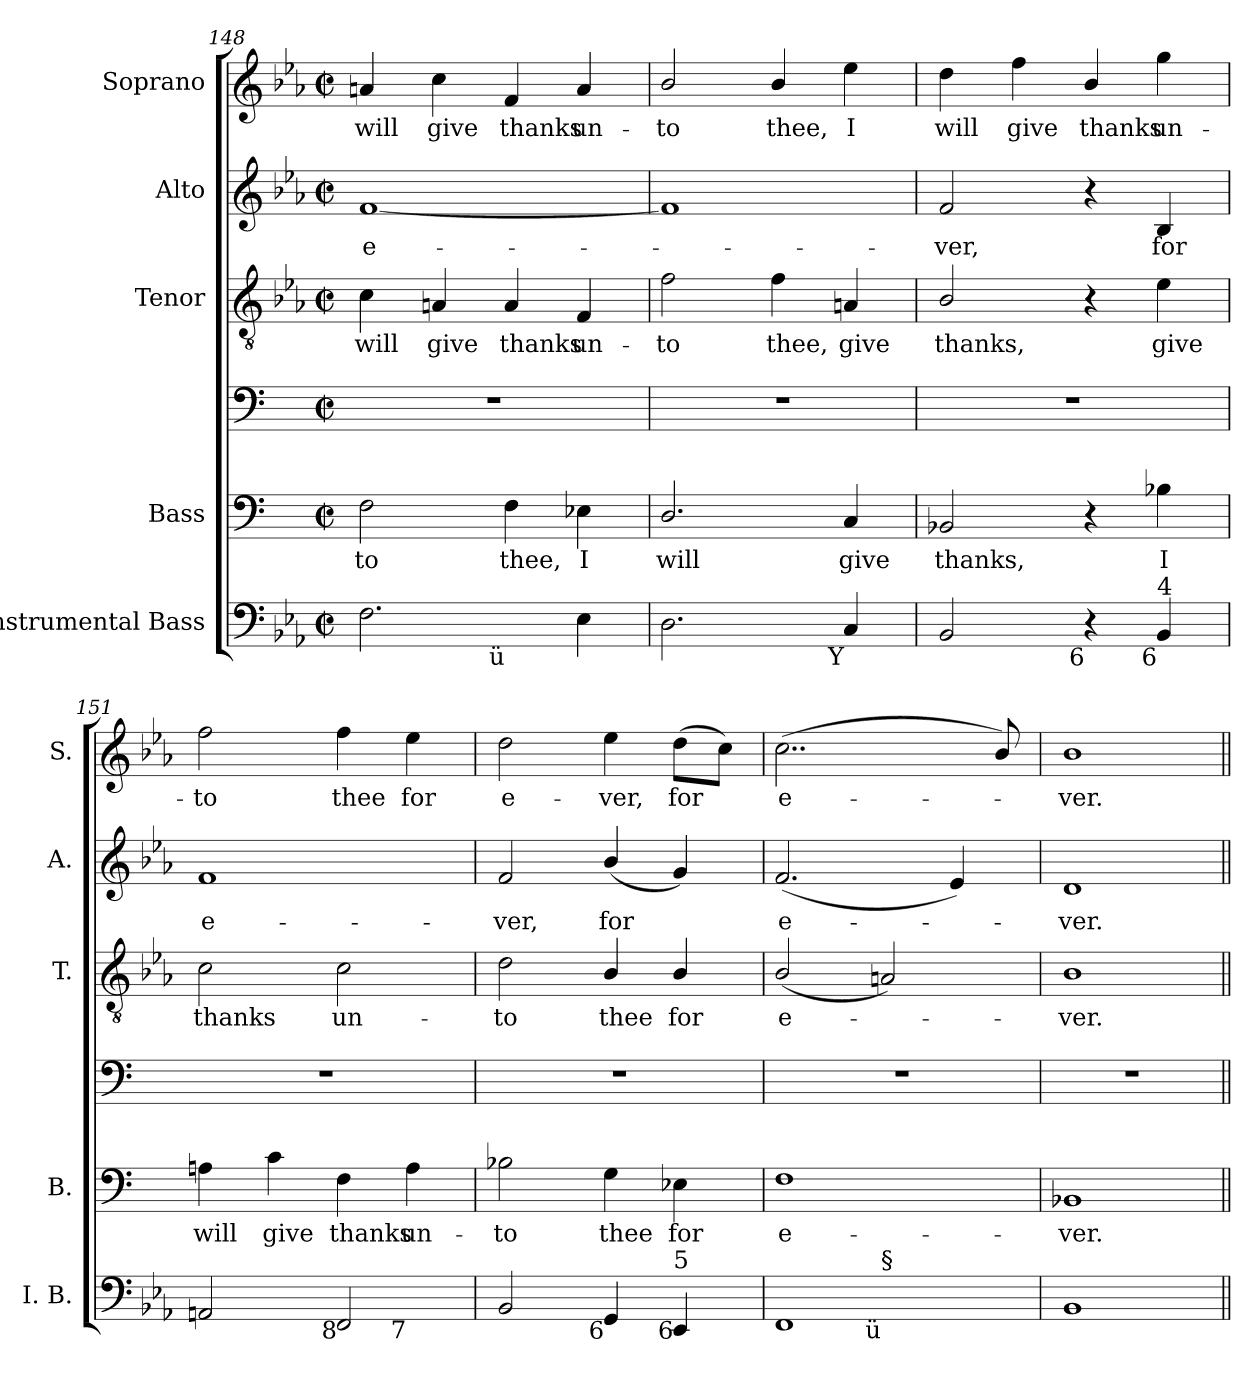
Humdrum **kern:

**kern	**kern	**text	**kern	**kern	**text	**kern	**text	**kern	**text
*part5	*part4	*part4	*part4	*part3	*part3	*part2	*part2	*part1	*part1
*staff6	*staff5	*staff5	*staff4	*staff3	*staff3	*staff2	*staff2	*staff1	*staff1
*I"Instrumental Bass	*I"Bass	*	*	*I"Tenor	*	*I"Alto	*	*I"Soprano	*
*I'I. B.	*I'B.	*	*	*I'T.	*	*I'A.	*	*I'S.	*
*clefF4	*clefF4	*	*clefF4	*clefGv2	*	*clefG2	*	*clefG2	*
*	*	*	*	*ITrd7c12	*	*	*	*	*
*k[b-e-a-]	*k[]	*	*k[]	*k[b-e-a-]	*	*k[b-e-a-]	*	*k[b-e-a-]	*
*E-:	*C:	*	*C:	*E-:	*	*E-:	*	*E-:	*
*M2/2	*M2/2	*	*M2/2	*M2/2	*	*M2/2	*	*M2/2	*
*met(c|)	*met(c|)	*	*met(c|)	*met(c|)	*	*met(c|)	*	*met(c|)	*
=148	=148	=148	=148	=148	=148	=148	=148	=148	=148
!	!	!LO:LY:b:color=#000000	!	!	!	!	!	!	!
!	!	!	!	!	!LO:LY:b:color=#000000	!	!	!	!
!	!	!	!	!	!	!	!LO:LY:b:color=#000000	!	!
!LO:TX:b:rj:t=§	!	!	!	!	!	!	!	!	!
!	!	!	!	!	!	!	!	!	!LO:LY:b:color=#000000
*^	*	*	*	*	*	*	*	*	*
2.Fi\	2ryy	2Fi\	-to	1r	4Ci\	will	[1fi	e-	4ani/	will
!	!	!	!	!	!	!LO:LY:b:color=#000000	!	!	!	!
!	!	!	!	!	!	!	!	!	!	!LO:LY:b:color=#000000
.	.	.	.	.	4AAni/	give	.	.	4cci\	give
!	!	!	!LO:LY:b:color=#000000	!	!	!	!	!	!	!
!	!	!	!	!	!	!LO:LY:b:color=#000000	!	!	!	!
!	!LO:TX:b:rj:t=ü	!	!	!	!	!	!	!	!	!
!	!	!	!	!	!	!	!	!	!	!LO:LY:b:color=#000000
.	2ryy	4Fi\	thee,	.	4AAi/	thanks	.	.	4fi/	thanks
!	!	!	!LO:LY:b:color=#000000	!	!	!	!	!	!	!
!	!	!	!	!	!	!LO:LY:b:color=#000000	!	!	!	!
!	!	!	!	!	!	!	!	!	!	!LO:LY:b:color=#000000
4E-i\	.	4E-i\	I	.	4FFi/	un-	.	.	4ai/	un-
*v	*v	*	*	*	*	*	*	*	*	*
=149	=149	=149	=149	=149	=149	=149	=149	=149	=149
*^	*	*	*	*	*	*	*	*	*
!	!	!	!LO:LY:b:color=#000000	!	!	!	!	!	!	!
*v	*v	*	*	*	*	*	*	*	*	*
*^	*	*	*	*	*	*	*	*	*
!	!	!	!	!	!	!LO:LY:b:color=#000000	!	!	!	!
*v	*v	*	*	*	*	*	*	*	*	*
*^	*	*	*	*	*	*	*	*	*
!LO:TX:b:rj:t=6	!	!	!	!	!	!	!	!	!	!
!	!	!	!	!	!	!	!	!	!	!LO:LY:b:color=#000000
*v	*v	*	*	*	*	*	*	*	*	*
2.Di\	2.Di/	will	1r	2Fi\	-to	1fi]	.	2b-i/	-to
!	!	!	!	!	!LO:LY:b:color=#000000	!	!	!	!
!	!	!	!	!	!	!	!	!	!LO:LY:b:color=#000000
.	.	.	.	4Fi\	thee,	.	.	4b-i/	thee,
!	!	!LO:LY:b:color=#000000	!	!	!	!	!	!	!
!	!	!	!	!	!LO:LY:b:color=#000000	!	!	!	!
!LO:TX:b:rj:t=Y	!	!	!	!	!	!	!	!	!
!	!	!	!	!	!	!	!	!	!LO:LY:b:color=#000000
4Ci/	4Ci/	give	.	4AAni/	give	.	.	4ee-i\	I
=150	=150	=150	=150	=150	=150	=150	=150	=150	=150
!	!	!LO:LY:b:color=#000000	!	!	!	!	!	!	!
!	!	!	!	!	!LO:LY:b:color=#000000	!	!	!	!
!	!	!	!	!	!	!	!LO:LY:b:color=#000000	!	!
!	!	!	!	!	!	!	!	!	!LO:LY:b:color=#000000
2BB-i/	2BB-i/	thanks,	1r	2BB-i/	thanks,	2fi/	-ver,	4ddi\	will
!	!	!	!	!	!	!	!	!	!LO:LY:b:color=#000000
.	.	.	.	.	.	.	.	4ffi\	give
!LO:TX:b:rj:t=6	!	!	!	!	!	!	!	!	!
!	!	!	!	!	!	!	!	!	!LO:LY:b:color=#000000
4r	4r	.	.	4r	.	4r	.	4b-i/	thanks
!	!	!LO:LY:b:color=#000000	!	!	!	!	!	!	!
!	!	!	!	!	!LO:LY:b:color=#000000	!	!	!	!
!	!	!	!	!	!	!	!LO:LY:b:color=#000000	!	!
!LO:TX:b:rj:t=6	!	!	!	!	!	!	!	!	!
!LO:TX:t=4	!	!	!	!	!	!	!	!	!
!	!	!	!	!	!	!	!	!	!LO:LY:b:color=#000000
4BB-i/	4B-i\	I	.	4E-i\	give	4B-i/	for	4ggi\	un-
=151	=151	=151	=151	=151	=151	=151	=151	=151	=151
!	!	!LO:LY:b:color=#000000	!	!	!	!	!	!	!
!	!	!	!	!	!LO:LY:b:color=#000000	!	!	!	!
!	!	!	!	!	!	!	!LO:LY:b:color=#000000	!	!
!LO:TX:b:rj:t=6	!	!	!	!	!	!	!	!	!
!	!	!	!	!	!	!	!	!	!LO:LY:b:color=#000000
*^	*	*	*	*	*	*	*	*	*
2AAni/	2.ryy	4Ani\	will	1r	2Ci\	thanks	1fi	e-	2ffi\	-to
!	!	!	!LO:LY:b:color=#000000	!	!	!	!	!	!	!
.	.	4ci\	give	.	.	.	.	.	.	.
!	!	!	!LO:LY:b:color=#000000	!	!	!	!	!	!	!
!	!	!	!	!	!	!LO:LY:b:color=#000000	!	!	!	!
!LO:TX:b:rj:t=8	!	!	!	!	!	!	!	!	!	!
!	!	!	!	!	!	!	!	!	!	!LO:LY:b:color=#000000
2FFi/	.	4Fi\	thanks	.	2Ci\	un-	.	.	4ffi\	thee
!	!	!	!LO:LY:b:color=#000000	!	!	!	!	!	!	!
!	!LO:TX:b:rj:t=7	!	!	!	!	!	!	!	!	!
!	!	!	!	!	!	!	!	!	!	!LO:LY:b:color=#000000
.	4ryy	4Ai\	un-	.	.	.	.	.	4ee-i\	for
*v	*v	*	*	*	*	*	*	*	*	*
!!LO:LB:g=z
=152	=152	=152	=152	=152	=152	=152	=152	=152	=152
*^	*	*	*	*	*	*	*	*	*
!	!	!	!LO:LY:b:color=#000000	!	!	!	!	!	!	!
*v	*v	*	*	*	*	*	*	*	*	*
*^	*	*	*	*	*	*	*	*	*
!	!	!	!	!	!	!LO:LY:b:color=#000000	!	!	!	!
*v	*v	*	*	*	*	*	*	*	*	*
*^	*	*	*	*	*	*	*	*	*
!	!	!	!	!	!	!	!	!LO:LY:b:color=#000000	!	!
*v	*v	*	*	*	*	*	*	*	*	*
*^	*	*	*	*	*	*	*	*	*
!	!	!	!	!	!	!	!	!	!	!LO:LY:b:color=#000000
*v	*v	*	*	*	*	*	*	*	*	*
2BB-i/	2B-i\	-to	1r	2Di\	-to	2fi/	-ver,	2ddi\	e-
!	!	!LO:LY:b:color=#000000	!	!	!	!	!	!	!
!	!	!	!	!	!LO:LY:b:color=#000000	!	!	!	!
!	!	!	!	!	!	!	!LO:LY:b:color=#000000	!	!
!LO:TX:b:rj:t=6	!	!	!	!	!	!	!	!	!
!	!	!	!	!	!	!	!	!	!LO:LY:b:color=#000000
4GGi/	4Gi\	thee	.	4BB-i/	thee	(4b-i/	for	4ee-i\	-ver,
!	!	!LO:LY:b:color=#000000	!	!	!	!	!	!	!
!	!	!	!	!	!LO:LY:b:color=#000000	!	!	!	!
!LO:TX:b:rj:t=6	!	!	!	!	!	!	!	!	!
!LO:TX:t=5	!	!	!	!	!	!	!	!	!
!	!	!	!	!	!	!	!	!	!LO:LY:b:color=#000000
4EE-i/	4E-i\	for	.	4BB-i/	for	4gi/)	.	(8ddi\L	for
.	.	.	.	.	.	.	.	8cci\J)	.
=153	=153	=153	=153	=153	=153	=153	=153	=153	=153
!	!	!LO:LY:b:color=#000000	!	!	!	!	!	!	!
!	!	!	!	!	!LO:LY:b:color=#000000	!	!	!	!
!	!	!	!	!	!	!	!LO:LY:b:color=#000000	!	!
!LO:TX:b:rj:t=5	!	!	!	!	!	!	!	!	!
!LO:TX:t=4	!	!	!	!	!	!	!	!	!
!	!	!	!	!	!	!	!	!	!LO:LY:b:color=#000000
*^	*	*	*	*	*	*	*	*	*
1FFi	2ryy	1Fi	e-	1r	(2BB-i/	e-	(2.fi/	e-	(2..cci\	e-
!	!LO:TX:b:rj:t=ü	!	!	!	!	!	!	!	!	!
!	!LO:TX:t=§	!	!	!	!	!	!	!	!	!
.	2ryy	.	.	.	2AAni/)	.	.	.	.	.
.	.	.	.	.	.	.	4e-i/)	.	.	.
.	.	.	.	.	.	.	.	.	8b-i/)	.
*v	*v	*	*	*	*	*	*	*	*	*
=154	=154	=154	=154	=154	=154	=154	=154	=154	=154
*^	*	*	*	*	*	*	*	*	*
!	!	!	!LO:LY:b:color=#000000	!	!	!	!	!	!	!
*v	*v	*	*	*	*	*	*	*	*	*
*^	*	*	*	*	*	*	*	*	*
!	!	!	!	!	!	!LO:LY:b:color=#000000	!	!	!	!
*v	*v	*	*	*	*	*	*	*	*	*
*^	*	*	*	*	*	*	*	*	*
!	!	!	!	!	!	!	!	!LO:LY:b:color=#000000	!	!
*v	*v	*	*	*	*	*	*	*	*	*
*^	*	*	*	*	*	*	*	*	*
!	!	!	!	!	!	!	!	!	!	!LO:LY:b:color=#000000
*v	*v	*	*	*	*	*	*	*	*	*
1BB-i	1BB-i	-ver.	1r	1BB-i	-ver.	1di	-ver.	1b-i	-ver.
=||	=||	=||	=||	=||	=||	=||	=||	=||	=||
*-	*-	*-	*-	*-	*-	*-	*-	*-	*-
